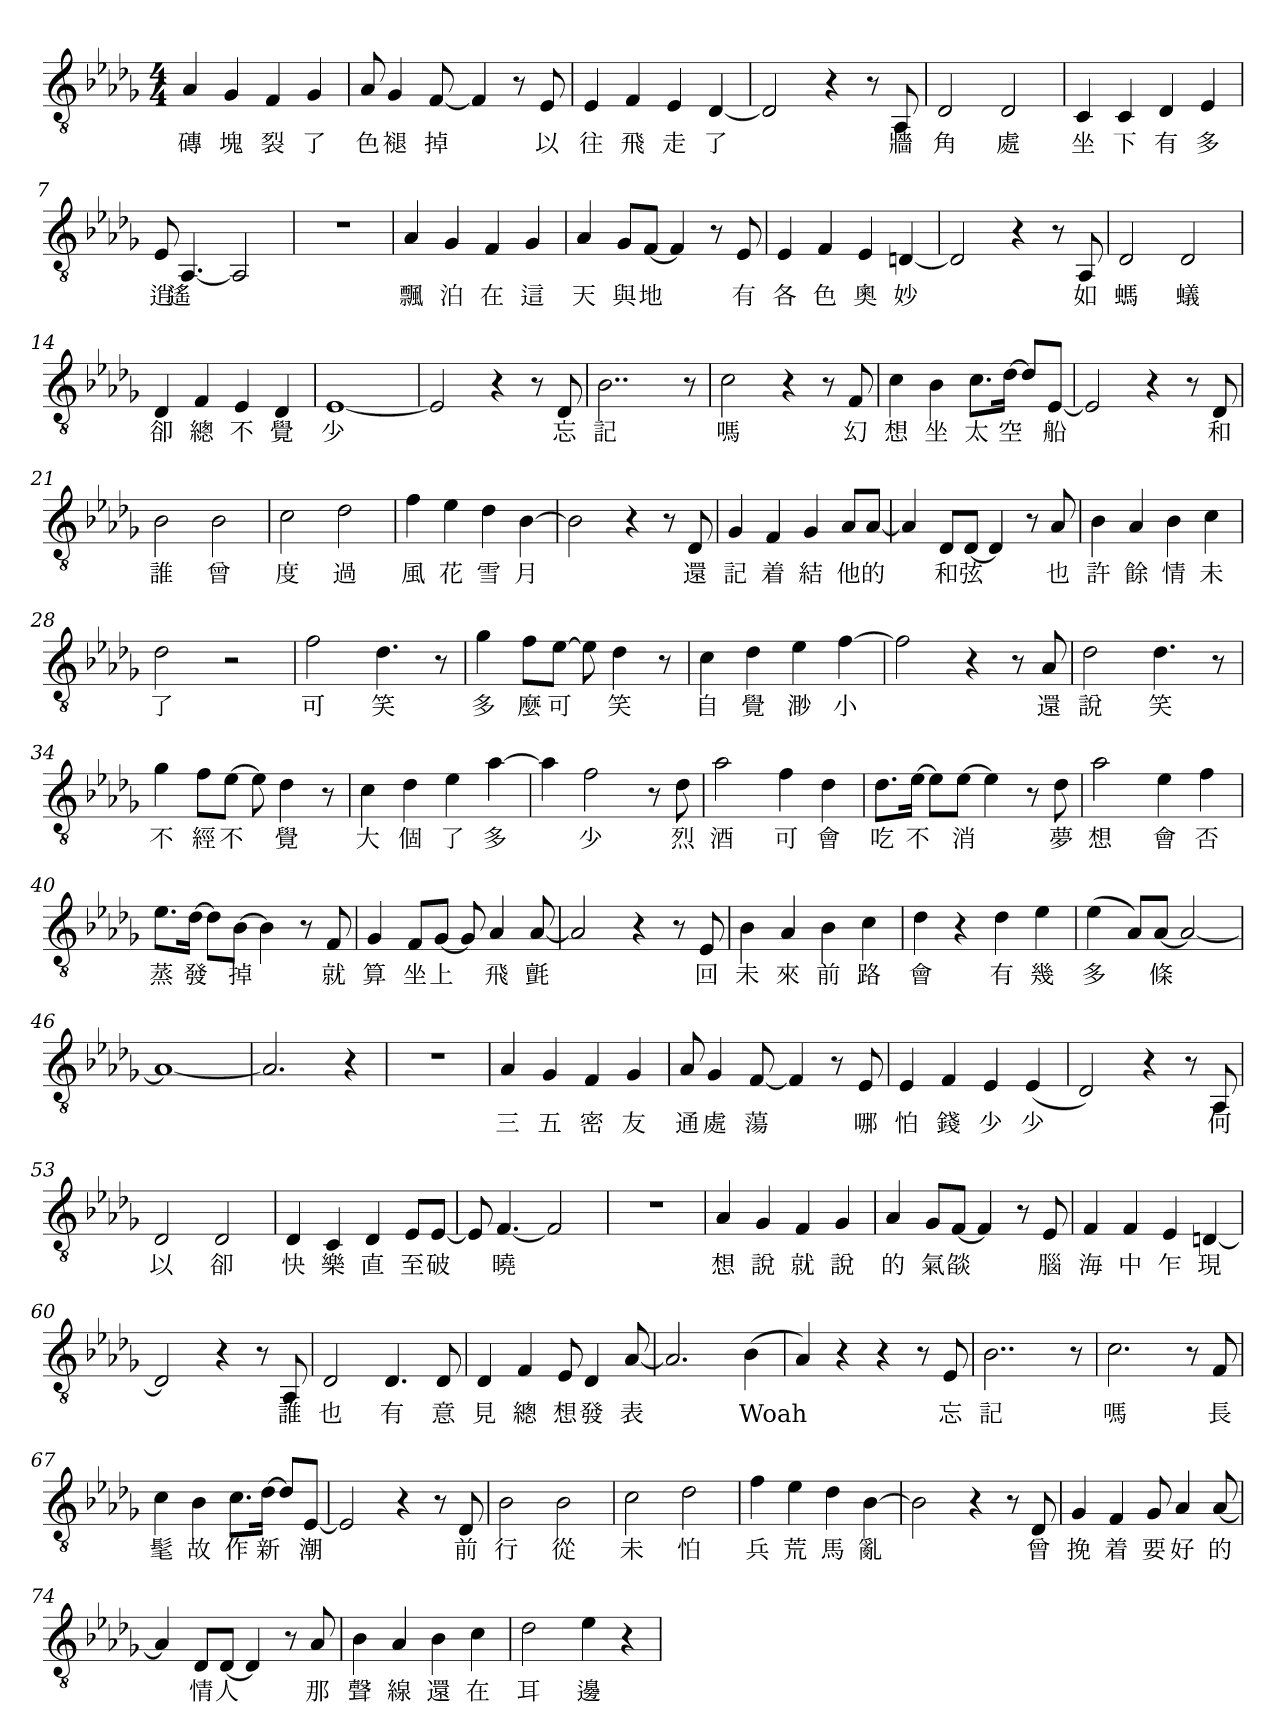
**kern	**text
*part1	*part1
*staff1	*staff1
*clefGv2	*
*k[b-e-a-d-g-]	*
*D-:	*
*M4/4	*
*MM154	*
=1	=1
4A-	磚
4G-	塊
4F	裂
4G-	了
=2	=2
8A-	色
4G-	褪
[8F	掉
4F]	.
8r	.
8E-	以
=3	=3
4E-	往
4F	飛
4E-	走
[4D-	了
=4	=4
2D-]	.
4r	.
8r	.
8AA-	牆
=5	=5
2D-	角
2D-	處
=6	=6
4C	坐
4C	下
4D-	有
4E-	多
=7	=7
8E-	逍
[4.AA-	遙
2AA-]	.
=8	=8
1r	.
=9	=9
4A-	飄
4G-	泊
4F	在
4G-	這
=10	=10
4A-	天
8G-L	與
[8FJ	地
4F]	.
8r	.
8E-	有
=11	=11
4E-	各
4F	色
4E-	奧
[4Dn	妙
=12	=12
2D]	.
4r	.
8r	.
8AA-	如
=13	=13
2D-	螞
2D-	蟻
=14	=14
4D-	卻
4F	總
4E-	不
4D-	覺
=15	=15
[1E-	少
=16	=16
2E-]	.
4r	.
8r	.
8D-	忘
=17	=17
2..B-	記
8r	.
=18	=18
2c	嗎
4r	.
8r	.
8F	幻
=19	=19
4c	想
4B-	坐
8.cL	太
[16d-Jk	空
8d-L]	.
[8E-J	船
=20	=20
2E-]	.
4r	.
8r	.
8D-	和
=21	=21
2B-	誰
2B-	曾
=22	=22
2c	度
2d-	過
=23	=23
4f	風
4e-	花
4d-	雪
[4B-	月
=24	=24
2B-]	.
4r	.
8r	.
8D-	還
=25	=25
4G-	記
4F	着
4G-	結
8A-L	他
[8A-J	的
=26	=26
4A-]	.
8D-L	和
[8D-J	弦
4D-]	.
8r	.
8A-	也
=27	=27
4B-	許
4A-	餘
4B-	情
4c	未
=28	=28
2d-	了
2r	.
=29	=29
2f	可
4.d-	笑
8r	.
=30	=30
4g-	多
8fL	麼
[8e-J	可
8e-]	.
4d-	笑
8r	.
=31	=31
4c	自
4d-	覺
4e-	渺
[4f	小
=32	=32
2f]	.
4r	.
8r	.
8A-	還
=33	=33
2d-	說
4.d-	笑
8r	.
=34	=34
4g-	不
8fL	經
[8e-J	不
8e-]	.
4d-	覺
8r	.
=35	=35
4c	大
4d-	個
4e-	了
[4a-	多
=36	=36
4a-]	.
2f	少
8r	.
8d-	烈
=37	=37
2a-	酒
4f	可
4d-	會
=38	=38
8.d-L	吃
[16e-Jk	不
8e-L]	.
[8e-J	消
4e-]	.
8r	.
8d-	夢
=39	=39
2a-	想
4e-	會
4f	否
=40	=40
8.e-L	蒸
[16d-Jk	發
8d-L]	.
[8B-J	掉
4B-]	.
8r	.
8F	就
=41	=41
4G-	算
8FL	坐
[8G-J	上
8G-]	.
4A-	飛
[8A-	氈
=42	=42
2A-]	.
4r	.
8r	.
8E-	回
=43	=43
4B-	未
4A-	來
4B-	前
4c	路
=44	=44
4d-	會
4r	.
4d-	有
4e-	幾
=45	=45
(4e-	多
8A-L)	.
[8A-J	條
2A-_	.
=46	=46
1A-_	.
=47	=47
2.A-]	.
4r	.
=48	=48
1r	.
=49	=49
4A-	三
4G-	五
4F	密
4G-	友
=50	=50
8A-	通
4G-	處
[8F	蕩
4F]	.
8r	.
8E-	哪
=51	=51
4E-	怕
4F	錢
4E-	少
(4E-	少
=52	=52
2D-)	.
4r	.
8r	.
8AA-	何
=53	=53
2D-	以
2D-	卻
=54	=54
4D-	快
4C	樂
4D-	直
8E-L	至
[8E-J	破
=55	=55
8E-]	.
[4.F	曉
2F]	.
=56	=56
1r	.
=57	=57
4A-	想
4G-	說
4F	就
4G-	說
=58	=58
4A-	的
8G-L	氣
[8FJ	燄
4F]	.
8r	.
8E-	腦
=59	=59
4F	海
4F	中
4E-	乍
[4Dn	現
=60	=60
2D]	.
4r	.
8r	.
8AA-	誰
=61	=61
2D-	也
4.D-	有
8D-	意
=62	=62
4D-	見
4F	總
8E-	想
4D-	發
[8A-	表
=63	=63
2.A-]	.
(4B-	Woah
=64	=64
4A-)	.
4r	.
4r	.
8r	.
8E-	忘
=65	=65
2..B-	記
8r	.
=66	=66
2.c	嗎
8r	.
8F	長
=67	=67
4c	髦
4B-	故
8.cL	作
[16d-Jk	新
8d-L]	.
[8E-J	潮
=68	=68
2E-]	.
4r	.
8r	.
8D-	前
=69	=69
2B-	行
2B-	從
=70	=70
2c	未
2d-	怕
=71	=71
4f	兵
4e-	荒
4d-	馬
[4B-	亂
=72	=72
2B-]	.
4r	.
8r	.
8D-	曾
=73	=73
4G-	挽
4F	着
8G-	要
4A-	好
[8A-	的
=74	=74
4A-]	.
8D-L	情
[8D-J	人
4D-]	.
8r	.
8A-	那
=75	=75
4B-	聲
4A-	線
4B-	還
4c	在
=76	=76
2d-	耳
4e-	邊
4r	.
=	=
*-	*-
